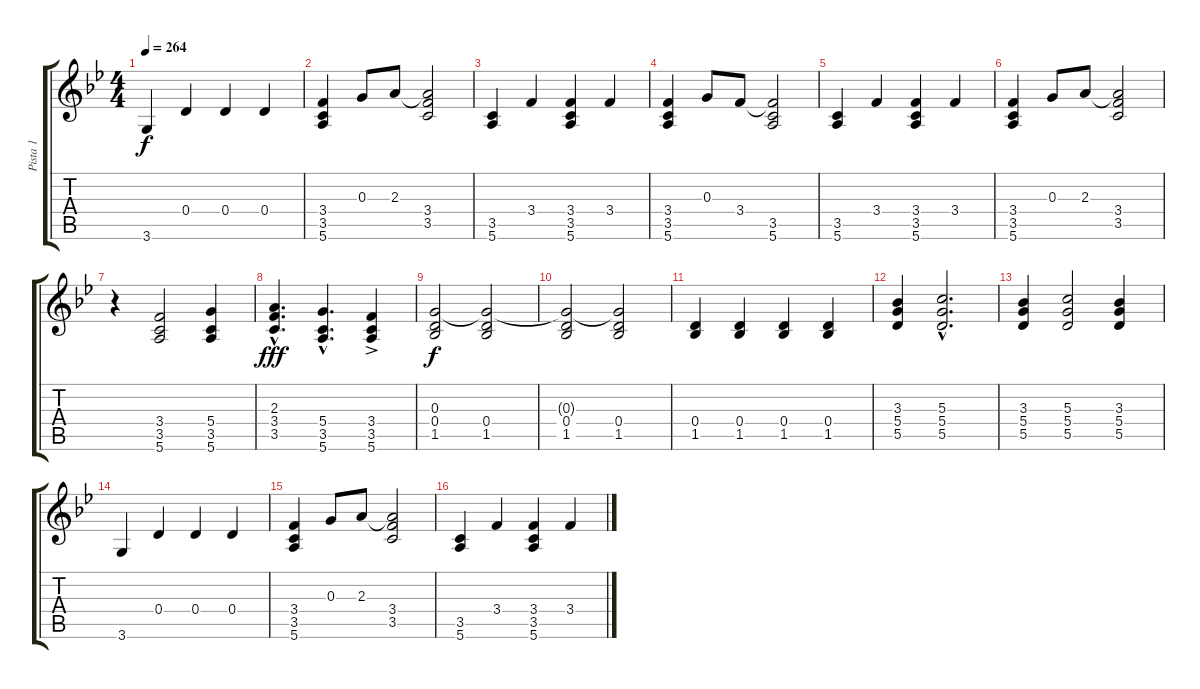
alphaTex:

\track ("Pista 1" "Pista 1") {instrument distortionguitar}
\staff {score tabs}
\tuning (E4 B3 G3 D3 A2 E2) {hide}
\ts (4 4)
\tempo 264
\clef g2
\ks bb
3.6.4{dy f} 0.4.4 0.4.4 0.4.4 |
(3.4 3.5 5.6).4 0.3.8 2.3.8 (2.3{t} 3.4 3.5).2 |
(3.5 5.6).4 3.4.4 (3.4 3.5 5.6).4 3.4.4 |
(3.4 3.5 5.6).4 0.3.8 3.4.8 (3.4{t} 3.5 5.6).2 |
(3.5 5.6).4 3.4.4 (3.4 3.5 5.6).4 3.4.4 |
(3.4 3.5 5.6).4 0.3.8 2.3.8 (2.3{t} 3.4 3.5).2 |
r.4 (3.4 3.5 5.6).2 (5.4 3.5 5.6).4 |
(2.3{hac} 3.4{hac} 3.5{hac}).4{d dy fff} (5.4{hac} 3.5{hac} 5.6{hac}).4{d} (3.4{ac} 3.5 5.6).4 |
(0.3 0.4 1.5).2{dy f} (0.3{t} 0.4 1.5).2 |
(0.3{t} 0.4 1.5).2 (0.3{t} 0.4 1.5).2 |
(0.4 1.5).4 (0.4 1.5).4 (0.4 1.5).4 (0.4 1.5).4 |
(3.3 5.4 5.5).4 (5.3{hac} 5.4{hac} 5.5{hac}).2{d} |
(3.3 5.4 5.5).4 (5.3 5.4 5.5).2 (3.3 5.4 5.5).4 |
3.6.4 0.4.4 0.4.4 0.4.4 |
(3.4 3.5 5.6).4 0.3.8 2.3.8 (2.3{t} 3.4 3.5).2 |
(3.5 5.6).4 3.4.4 (3.4 3.5 5.6).4 3.4.4
